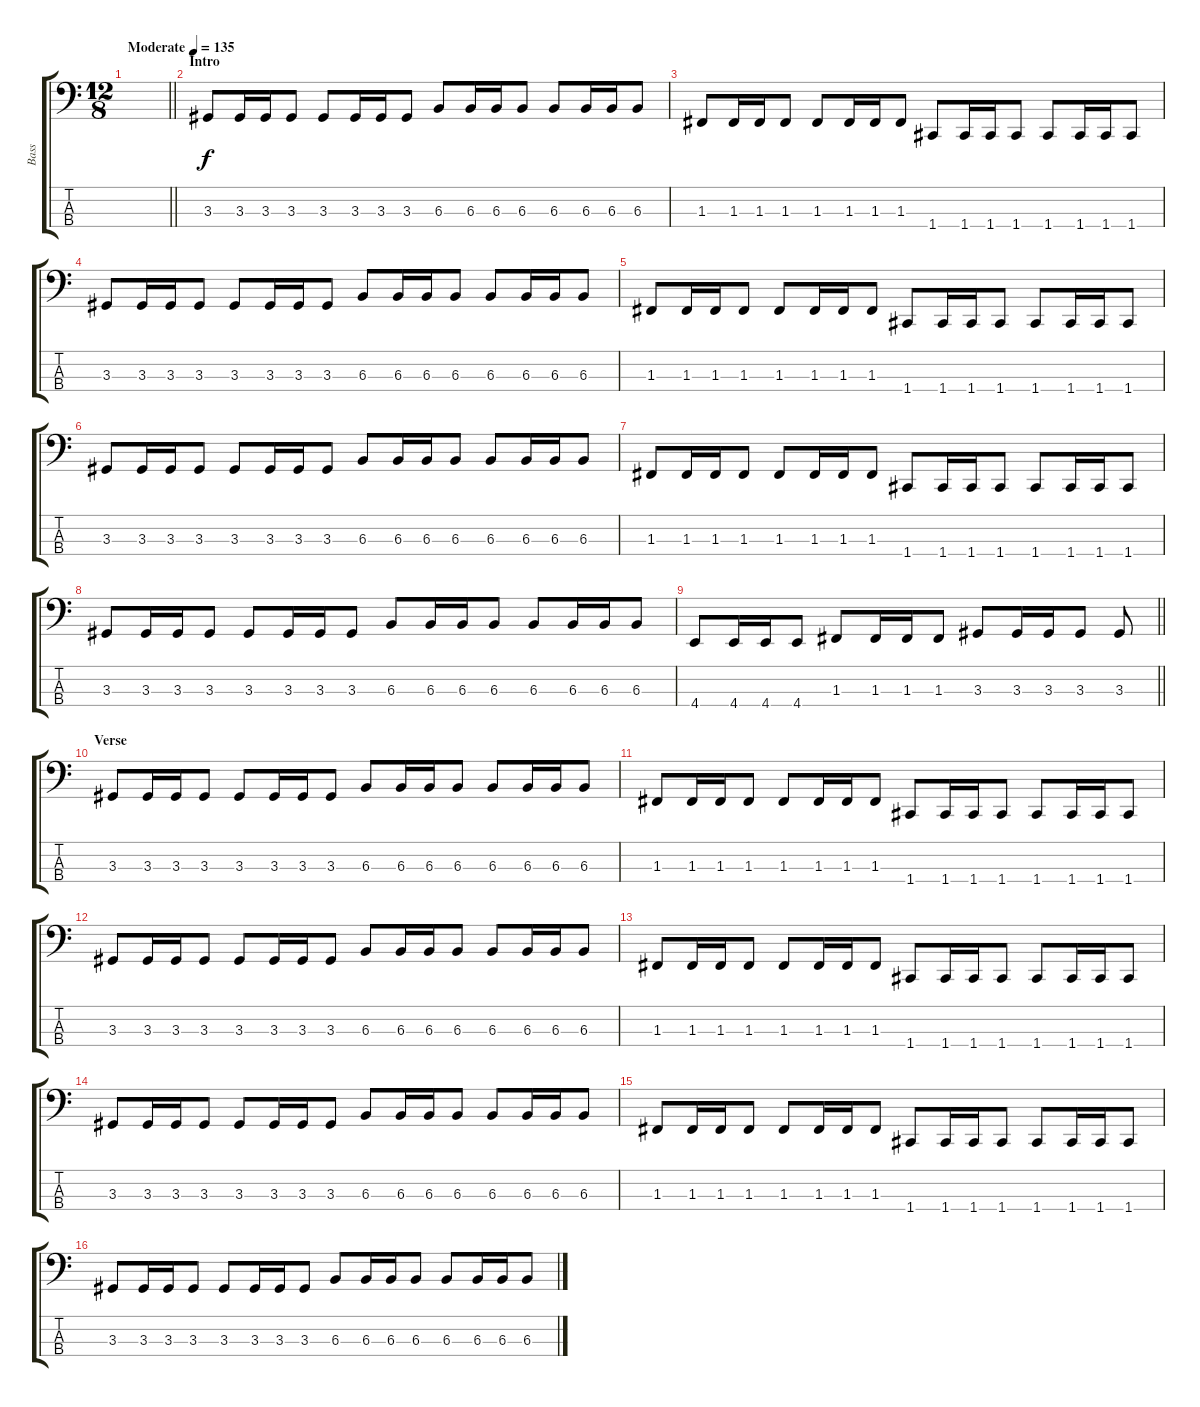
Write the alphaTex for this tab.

\track ("Bass" "Bass") {instrument electricbassfinger}
\staff {score tabs}
\tuning (Eb2 Bb1 F1 C1) {hide}
\ts (12 8)
\tempo (135 "Moderate")
\clef f4
\barLineRight lightlight
\ks c
|
\section ("" "Intro")
3.3.8 3.3.16 3.3.16 3.3.8 3.3.8 3.3.16 3.3.16 3.3.8 6.3.8 6.3.16 6.3.16 6.3.8 6.3.8 6.3.16 6.3.16 6.3.8 |
1.3.8 1.3.16 1.3.16 1.3.8 1.3.8 1.3.16 1.3.16 1.3.8 1.4.8 1.4.16 1.4.16 1.4.8 1.4.8 1.4.16 1.4.16 1.4.8 |
3.3.8 3.3.16 3.3.16 3.3.8 3.3.8 3.3.16 3.3.16 3.3.8 6.3.8 6.3.16 6.3.16 6.3.8 6.3.8 6.3.16 6.3.16 6.3.8 |
1.3.8 1.3.16 1.3.16 1.3.8 1.3.8 1.3.16 1.3.16 1.3.8 1.4.8 1.4.16 1.4.16 1.4.8 1.4.8 1.4.16 1.4.16 1.4.8 |
3.3.8 3.3.16 3.3.16 3.3.8 3.3.8 3.3.16 3.3.16 3.3.8 6.3.8 6.3.16 6.3.16 6.3.8 6.3.8 6.3.16 6.3.16 6.3.8 |
1.3.8 1.3.16 1.3.16 1.3.8 1.3.8 1.3.16 1.3.16 1.3.8 1.4.8 1.4.16 1.4.16 1.4.8 1.4.8 1.4.16 1.4.16 1.4.8 |
3.3.8 3.3.16 3.3.16 3.3.8 3.3.8 3.3.16 3.3.16 3.3.8 6.3.8 6.3.16 6.3.16 6.3.8 6.3.8 6.3.16 6.3.16 6.3.8 |
\barLineRight lightlight
4.4.8 4.4.16 4.4.16 4.4.8 1.3.8 1.3.16 1.3.16 1.3.8 3.3.8 3.3.16 3.3.16 3.3.8 3.3.8 |
\section ("" "Verse")
3.3.8 3.3.16 3.3.16 3.3.8 3.3.8 3.3.16 3.3.16 3.3.8 6.3.8 6.3.16 6.3.16 6.3.8 6.3.8 6.3.16 6.3.16 6.3.8 |
1.3.8 1.3.16 1.3.16 1.3.8 1.3.8 1.3.16 1.3.16 1.3.8 1.4.8 1.4.16 1.4.16 1.4.8 1.4.8 1.4.16 1.4.16 1.4.8 |
3.3.8 3.3.16 3.3.16 3.3.8 3.3.8 3.3.16 3.3.16 3.3.8 6.3.8 6.3.16 6.3.16 6.3.8 6.3.8 6.3.16 6.3.16 6.3.8 |
1.3.8 1.3.16 1.3.16 1.3.8 1.3.8 1.3.16 1.3.16 1.3.8 1.4.8 1.4.16 1.4.16 1.4.8 1.4.8 1.4.16 1.4.16 1.4.8 |
3.3.8 3.3.16 3.3.16 3.3.8 3.3.8 3.3.16 3.3.16 3.3.8 6.3.8 6.3.16 6.3.16 6.3.8 6.3.8 6.3.16 6.3.16 6.3.8 |
1.3.8 1.3.16 1.3.16 1.3.8 1.3.8 1.3.16 1.3.16 1.3.8 1.4.8 1.4.16 1.4.16 1.4.8 1.4.8 1.4.16 1.4.16 1.4.8 |
3.3.8 3.3.16 3.3.16 3.3.8 3.3.8 3.3.16 3.3.16 3.3.8 6.3.8 6.3.16 6.3.16 6.3.8 6.3.8 6.3.16 6.3.16 6.3.8
